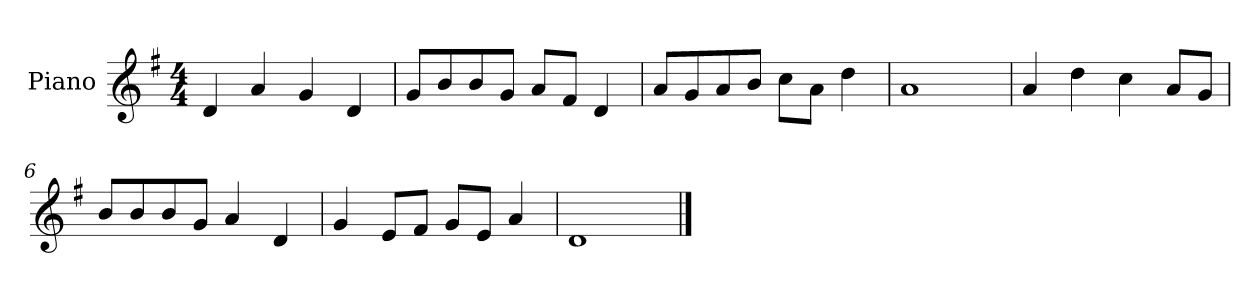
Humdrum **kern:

**kern
*part1
*staff1
*I"Piano
*I'P-no
*clefG2
*k[f#]
*M4/4
*MM90
=1
4d/
4a/
4g/
4d/
=2
8g/L
8b/
8b/
8g/J
8a/L
8f#/J
4d/
=3
8a/L
8g/
8a/
8b/J
8cc\L
8a\J
4dd\
=4
1a
=5
4a/
4dd\
4cc\
8a/L
8g/J
=6
8b/L
8b/
8b/
8g/J
4a/
4d/
=7
4g/
8e/L
8f#/J
8g/L
8e/J
4a/
!!LO:LB:g=z
=8
1d
==
*-
